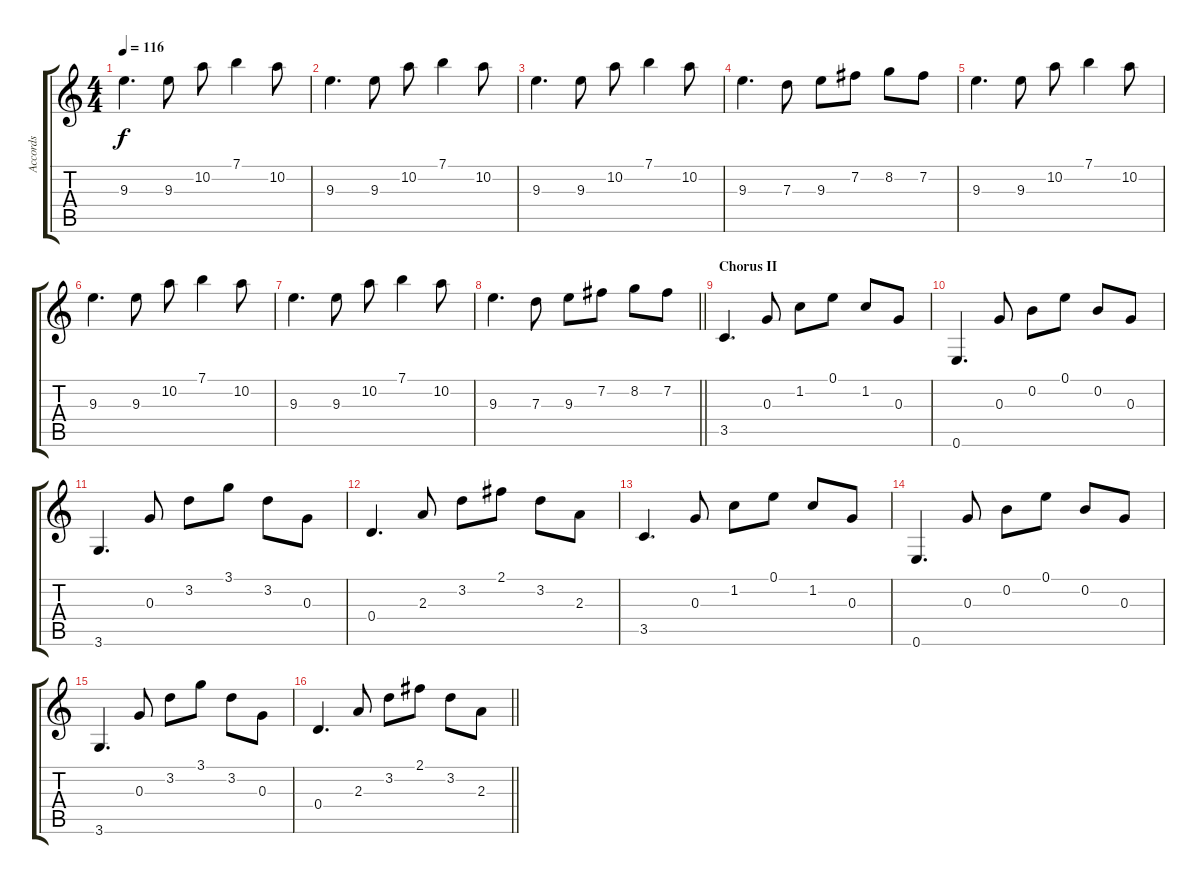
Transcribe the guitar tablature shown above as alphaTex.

\track ("Accords" "Accords") {instrument acousticguitarsteel}
\staff {score tabs}
\tuning (E4 B3 G3 D3 A2 E2) {hide}
\ts (4 4)
\tempo 116
\clef g2
\ks c
9.3.4{d dy f} 9.3.8 10.2.8 7.1.4 10.2.8 |
9.3.4{d} 9.3.8 10.2.8 7.1.4 10.2.8 |
9.3.4{d} 9.3.8 10.2.8 7.1.4 10.2.8 |
9.3.4{d} 7.3.8 9.3.8 7.2.8 8.2.8 7.2.8 |
9.3.4{d} 9.3.8 10.2.8 7.1.4 10.2.8 |
9.3.4{d} 9.3.8 10.2.8 7.1.4 10.2.8 |
9.3.4{d} 9.3.8 10.2.8 7.1.4 10.2.8 |
\barLineRight lightlight
9.3.4{d} 7.3.8 9.3.8 7.2.8 8.2.8 7.2.8 |
\section ("" "Chorus II")
3.5.4{d} 0.3.8 1.2.8 0.1.8 1.2.8 0.3.8 |
0.6.4{d} 0.3.8 0.2.8 0.1.8 0.2.8 0.3.8 |
3.6.4{d} 0.3.8 3.2.8 3.1.8 3.2.8 0.3.8 |
0.4.4{d} 2.3.8 3.2.8 2.1.8 3.2.8 2.3.8 |
3.5.4{d} 0.3.8 1.2.8 0.1.8 1.2.8 0.3.8 |
0.6.4{d} 0.3.8 0.2.8 0.1.8 0.2.8 0.3.8 |
3.6.4{d} 0.3.8 3.2.8 3.1.8 3.2.8 0.3.8 |
\barLineRight lightlight
0.4.4{d} 2.3.8 3.2.8 2.1.8 3.2.8 2.3.8
